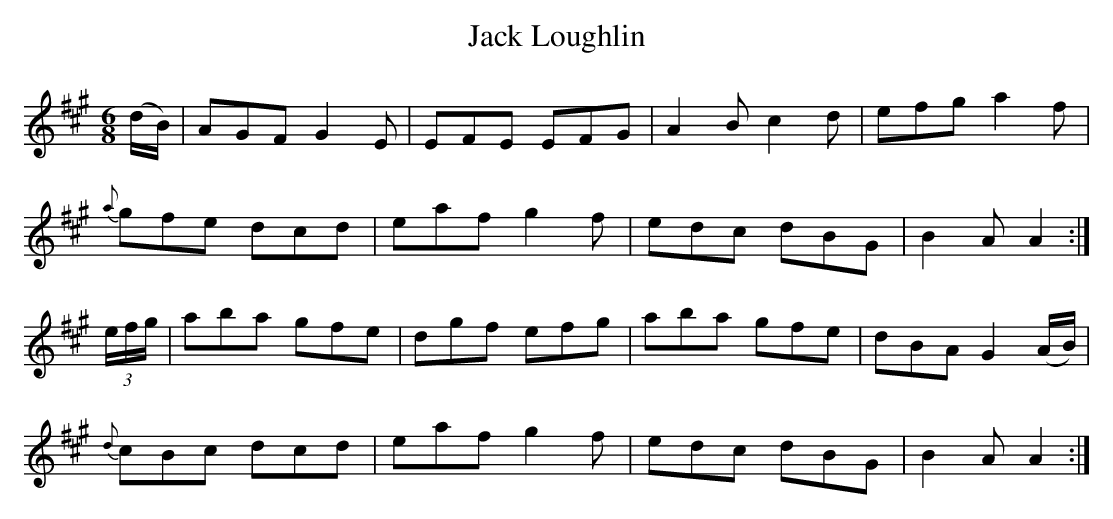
X:1
T: Jack Loughlin
M: 6/8
L: 1/8
K: A
(d/B/)|AGF G2E|EFE EFG|A2B c2d|efg a2f|
{a}gfe dcd|eaf g2f|edc dBG|B2A A2:|
(3e/f/g/|aba gfe|dgf efg|aba gfe|dBA G2(A/B/)|
{d}cBc dcd|eaf g2f|edc dBG|B2A A2:|
